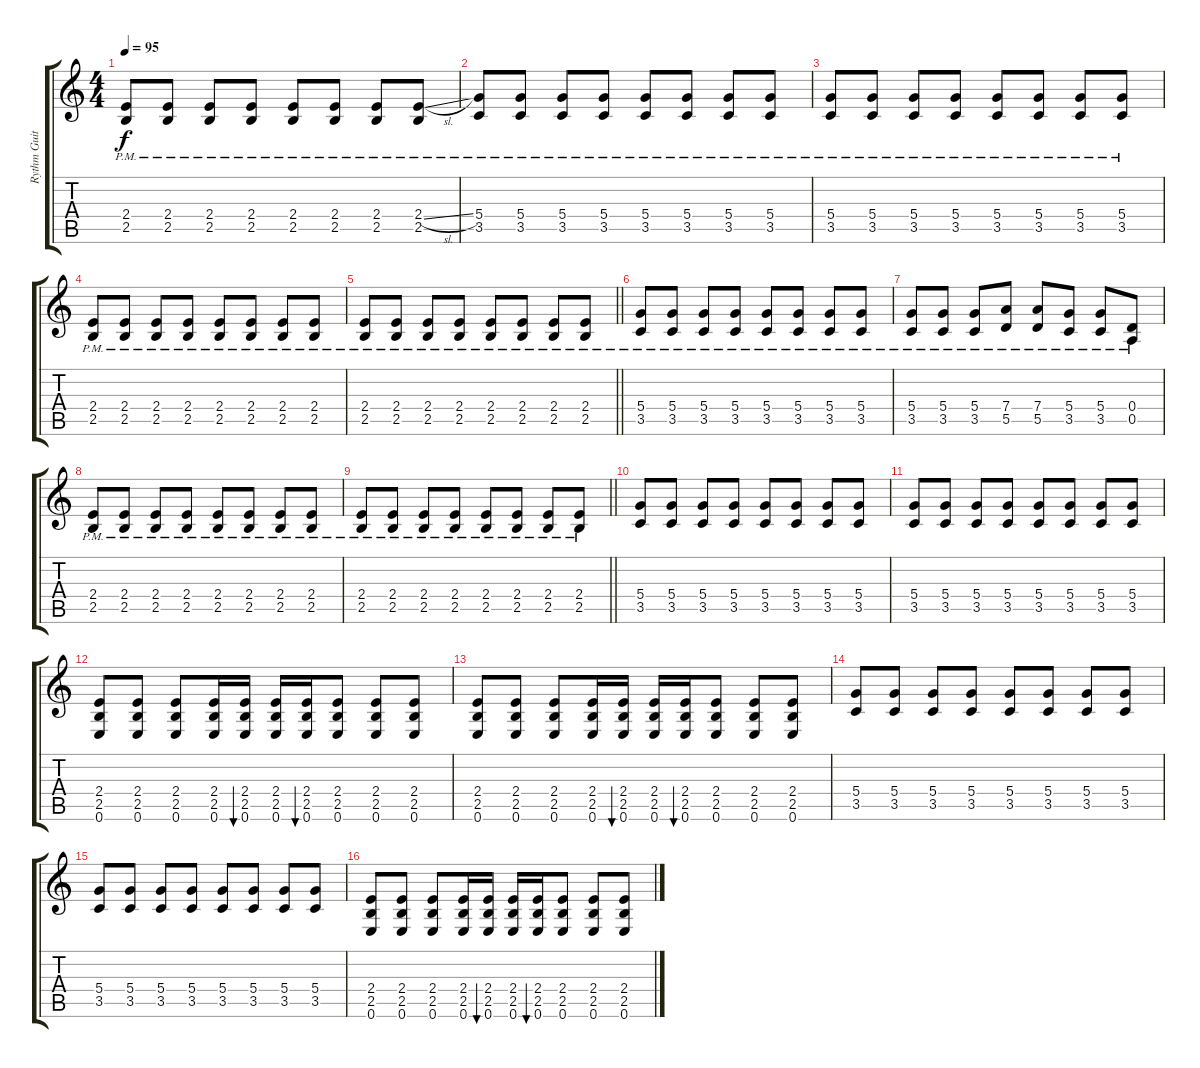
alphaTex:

\track ("Rythm Guitar" "Rythm Guit") {instrument electricguitarclean}
\staff {score tabs}
\tuning (E4 B3 G3 D3 A2 E2) {hide}
\ts (4 4)
\tempo 95
\clef g2
\ks c
(2.4{pm} 2.5{pm}).8{dy f} (2.4{pm} 2.5{pm}).8 (2.4{pm} 2.5{pm}).8 (2.4{pm} 2.5{pm}).8 (2.4{pm} 2.5{pm}).8 (2.4{pm} 2.5{pm}).8 (2.4{pm} 2.5{pm}).8 (2.4{sl pm} 2.5{pm}).8 |
(5.4{pm} 3.5{pm}).8 (5.4{pm} 3.5{pm}).8 (5.4{pm} 3.5{pm}).8 (5.4{pm} 3.5{pm}).8 (5.4{pm} 3.5{pm}).8 (5.4{pm} 3.5{pm}).8 (5.4{pm} 3.5{pm}).8 (5.4{pm} 3.5{pm}).8 |
(5.4{pm} 3.5{pm}).8 (5.4{pm} 3.5{pm}).8 (5.4{pm} 3.5{pm}).8 (5.4{pm} 3.5{pm}).8 (5.4{pm} 3.5{pm}).8 (5.4{pm} 3.5{pm}).8 (5.4{pm} 3.5{pm}).8 (5.4{pm} 3.5{pm}).8 |
(2.4{pm} 2.5{pm}).8 (2.4{pm} 2.5{pm}).8 (2.4{pm} 2.5{pm}).8 (2.4{pm} 2.5{pm}).8 (2.4{pm} 2.5{pm}).8 (2.4{pm} 2.5{pm}).8 (2.4{pm} 2.5{pm}).8 (2.4{pm} 2.5{pm}).8 |
\barLineRight lightlight
(2.4{pm} 2.5{pm}).8 (2.4{pm} 2.5{pm}).8 (2.4{pm} 2.5{pm}).8 (2.4{pm} 2.5{pm}).8 (2.4{pm} 2.5{pm}).8 (2.4{pm} 2.5{pm}).8 (2.4{pm} 2.5{pm}).8 (2.4{pm} 2.5{pm}).8 |
(5.4{pm} 3.5{pm}).8 (5.4{pm} 3.5{pm}).8 (5.4{pm} 3.5{pm}).8 (5.4{pm} 3.5{pm}).8 (5.4{pm} 3.5{pm}).8 (5.4{pm} 3.5{pm}).8 (5.4{pm} 3.5{pm}).8 (5.4{pm} 3.5{pm}).8 |
(5.4{pm} 3.5{pm}).8 (5.4{pm} 3.5{pm}).8 (5.4{pm} 3.5{pm}).8 (7.4{pm} 5.5{pm}).8 (7.4{pm} 5.5{pm}).8 (5.4{pm} 3.5{pm}).8 (5.4{pm} 3.5{pm}).8 (0.4{pm} 0.5{pm}).8 |
(2.4{pm} 2.5{pm}).8 (2.4{pm} 2.5{pm}).8 (2.4{pm} 2.5{pm}).8 (2.4{pm} 2.5{pm}).8 (2.4{pm} 2.5{pm}).8 (2.4{pm} 2.5{pm}).8 (2.4{pm} 2.5{pm}).8 (2.4{pm} 2.5{pm}).8 |
\barLineRight lightlight
(2.4{pm} 2.5{pm}).8 (2.4{pm} 2.5{pm}).8 (2.4{pm} 2.5{pm}).8 (2.4{pm} 2.5{pm}).8 (2.4{pm} 2.5{pm}).8 (2.4{pm} 2.5{pm}).8 (2.4{pm} 2.5{pm}).8 (2.4{pm} 2.5{pm}).8 |
(5.4 3.5).8 (5.4 3.5).8 (5.4 3.5).8 (5.4 3.5).8 (5.4 3.5).8 (5.4 3.5).8 (5.4 3.5).8 (5.4 3.5).8 |
(5.4 3.5).8 (5.4 3.5).8 (5.4 3.5).8 (5.4 3.5).8 (5.4 3.5).8 (5.4 3.5).8 (5.4 3.5).8 (5.4 3.5).8 |
(2.4 2.5 0.6).8 (2.4 2.5 0.6).8 (2.4 2.5 0.6).8 (2.4 2.5 0.6).16 (2.4 2.5 0.6).16{bu 120} (2.4 2.5 0.6).16 (2.4 2.5 0.6).16{bu 120} (2.4 2.5 0.6).8 (2.4 2.5 0.6).8 (2.4 2.5 0.6).8 |
(2.4 2.5 0.6).8 (2.4 2.5 0.6).8 (2.4 2.5 0.6).8 (2.4 2.5 0.6).16 (2.4 2.5 0.6).16{bu 120} (2.4 2.5 0.6).16 (2.4 2.5 0.6).16{bu 120} (2.4 2.5 0.6).8 (2.4 2.5 0.6).8 (2.4 2.5 0.6).8 |
(5.4 3.5).8 (5.4 3.5).8 (5.4 3.5).8 (5.4 3.5).8 (5.4 3.5).8 (5.4 3.5).8 (5.4 3.5).8 (5.4 3.5).8 |
(5.4 3.5).8 (5.4 3.5).8 (5.4 3.5).8 (5.4 3.5).8 (5.4 3.5).8 (5.4 3.5).8 (5.4 3.5).8 (5.4 3.5).8 |
(2.4 2.5 0.6).8 (2.4 2.5 0.6).8 (2.4 2.5 0.6).8 (2.4 2.5 0.6).16 (2.4 2.5 0.6).16{bu 120} (2.4 2.5 0.6).16 (2.4 2.5 0.6).16{bu 120} (2.4 2.5 0.6).8 (2.4 2.5 0.6).8 (2.4 2.5 0.6).8
